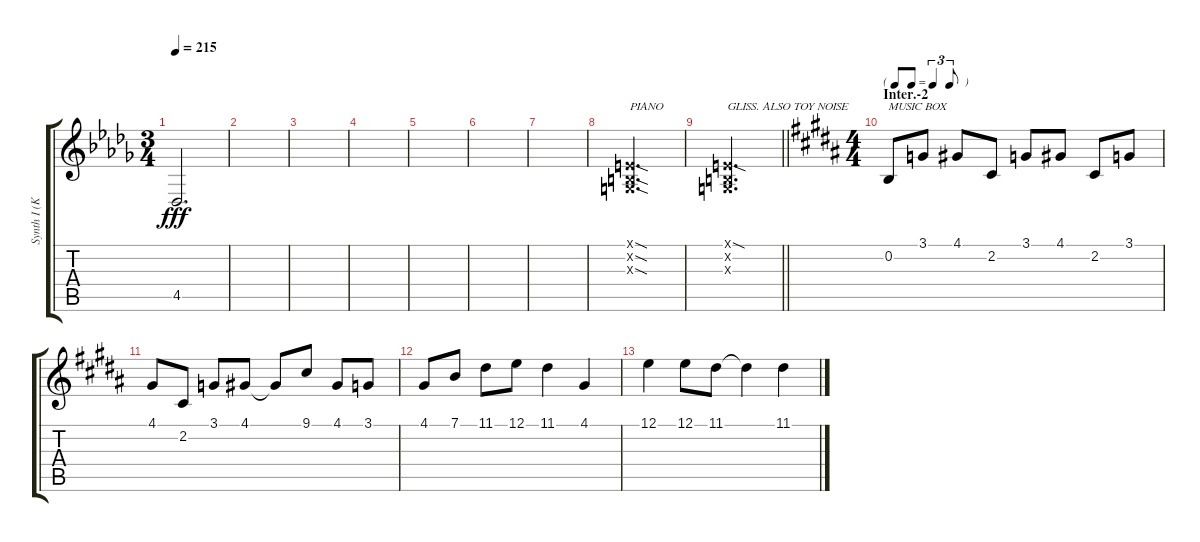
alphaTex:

\track ("Synth I (Kotobuki Tsumugi)" "Synth I (K") {instrument acousticgrandpiano}
\staff {score tabs}
\tuning (E4 B3 G3 D3 A2 E2) {hide}
\ts (3 4)
\tempo 215
\clef g2
\ks db
4.5.2{d dy fff} |
|
|
|
|
|
|
(0.1{sod x} 0.2{sod x} 0.3{sod x}).2{d txt "PIANO" instrument acousticgrandpiano} |
\barLineRight lightlight
(0.1{sod x} 0.2{x} 0.3{x}).2{d txt "GLISS. ALSO TOY NOISE"} |
\ts (4 4)
\tf triplet8th
\section ("" "Inter.-2")
\ks b
0.2.8{txt "MUSIC BOX" instrument musicbox} 3.1.8 4.1.8 2.2.8 3.1.8 4.1.8 2.2.8 3.1.8 |
4.1.8 2.2.8 3.1.8 4.1.8 4.1{t}.8 9.1.8 4.1.8 3.1.8 |
4.1.8 7.1.8 11.1.8 12.1.8 11.1.4 4.1.4 |
12.1.4 12.1.8 11.1.8 11.1{t}.4 11.1.4
